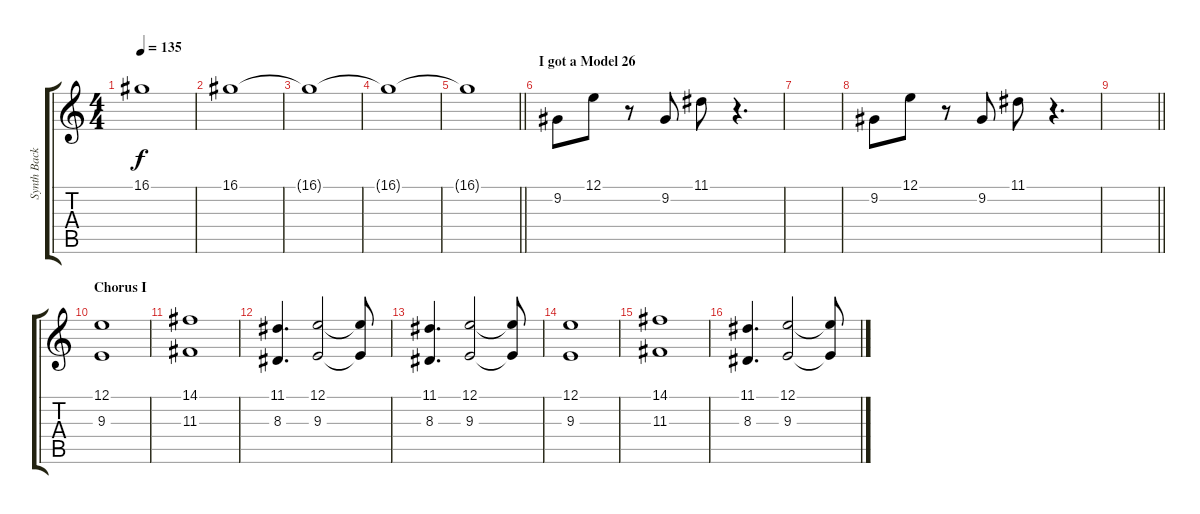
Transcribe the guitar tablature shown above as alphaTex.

\track ("Synth Back" "Synth Back") {instrument stringensemble1}
\staff {score tabs}
\tuning (E4 B3 G3 D3 A2 E2) {hide}
\ts (4 4)
\tempo 135
\clef g2
\ks c
16.1{t}.1{dy f} |
16.1.1 |
16.1{t}.1 |
16.1{t}.1 |
\barLineRight lightlight
16.1{t}.1 |
\section ("" "I got a Model 26")
9.2.8{volume 11} 12.1.8 r.8 9.2.8 11.1.8 r.4{d} |
|
9.2.8{volume 11} 12.1.8 r.8 9.2.8 11.1.8 r.4{d} |
\barLineRight lightlight
|
\section ("" "Chorus I")
(12.1 9.3).1 |
(14.1 11.3).1 |
(11.1 8.3).4{d} (12.1 9.3).2 (12.1{t} 9.3{t}).8 |
(11.1 8.3).4{d} (12.1 9.3).2 (12.1{t} 9.3{t}).8 |
(12.1 9.3).1 |
(14.1 11.3).1 |
(11.1 8.3).4{d} (12.1 9.3).2 (12.1{t} 9.3{t}).8
